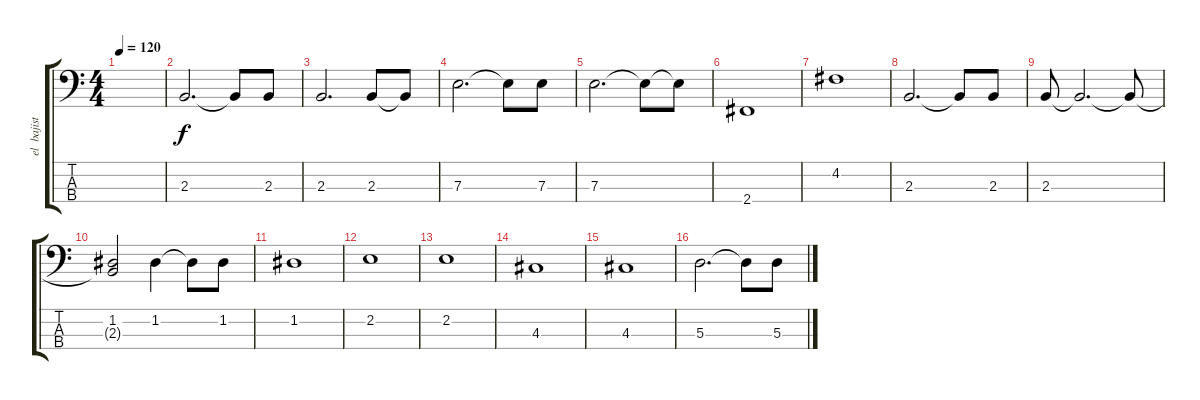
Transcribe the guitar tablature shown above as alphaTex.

\track ("el  bajista" "el  bajist") {instrument electricbassfinger}
\staff {score tabs}
\tuning (G2 D2 A1 E1) {hide}
\ts (4 4)
\tempo 120
\clef f4
\ks c
|
2.3.2{d volume 13} 2.3{t}.8 2.3.8 |
2.3.2{d} 2.3.8 2.3{t}.8 |
7.3.2{d} 7.3{t}.8 7.3.8 |
7.3.2{d} 7.3{t}.8 7.3{t}.8 |
2.4.1 |
4.2.1 |
2.3.2{d} 2.3{t}.8 2.3.8 |
2.3.8 2.3{t}.2{d} 2.3{t}.8 |
(1.2 2.3{t}).2 1.2.4 1.2{t}.8 1.2.8 |
1.2.1 |
2.2.1 |
2.2.1 |
4.3.1 |
4.3.1 |
5.3.2{d} 5.3{t}.8 5.3.8
